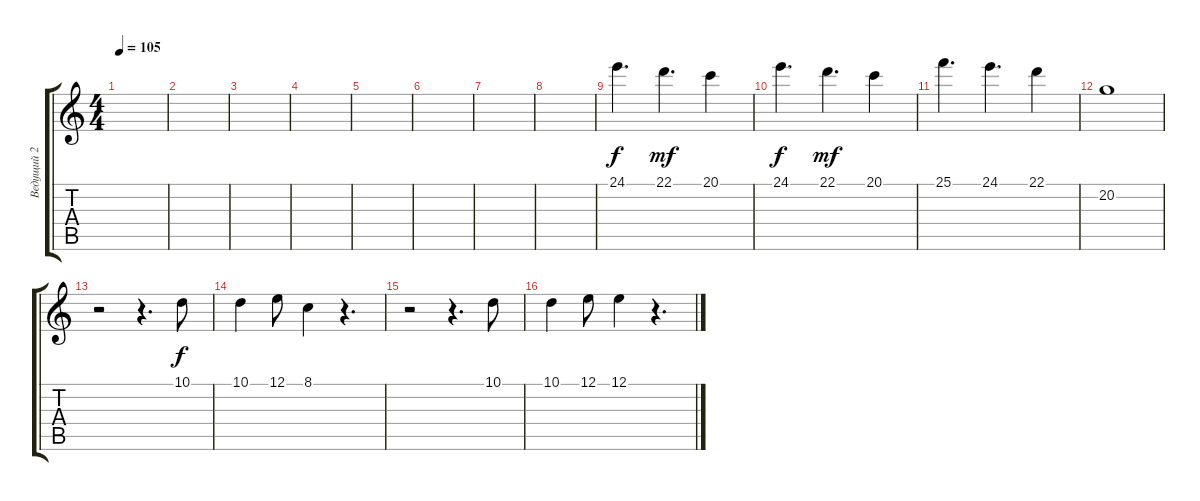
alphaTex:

\track ("Ведущий 2" "Ведущий 2") {instrument lead1square}
\staff {score tabs}
\tuning (E4 B3 G3 D3 A2 E2) {hide}
\ts (4 4)
\tempo 105
\clef g2
\ks c
|
|
|
|
|
|
|
|
24.1.4{d dy f balance 5} 22.1.4{d dy mf balance 11} 20.1.4 |
24.1.4{d dy f balance 5} 22.1.4{d dy mf balance 11} 20.1.4{balance 5} |
25.1.4{d balance 11} 24.1.4{d balance 5} 22.1.4 |
20.2.1{balance 11} |
r.2 r.4{d} 10.1.8{dy f volume 12 instrument choiraahs} |
10.1.4 12.1.8 8.1.4 r.4{d} |
r.2 r.4{d} 10.1.8 |
10.1.4 12.1.8 12.1.4 r.4{d}
